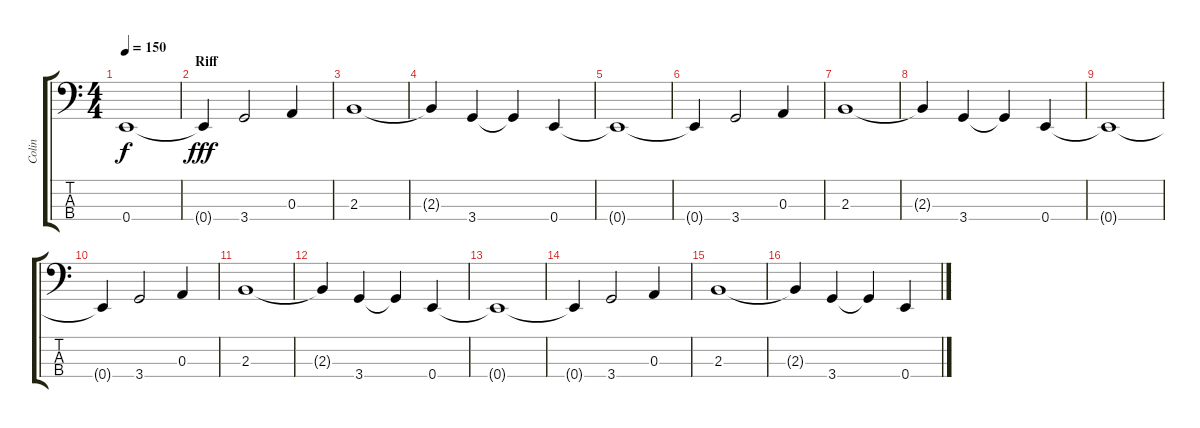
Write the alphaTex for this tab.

\track ("Colin" "Colin") {instrument electricbassfinger}
\staff {score tabs}
\tuning (G2 D2 A1 E1) {hide}
\ts (4 4)
\tempo 150
\clef f4
\ks c
0.4{t}.1{dy f} |
\section ("" "Riff")
0.4{t}.4{dy fff} 3.4.2 0.3.4 |
2.3.1 |
2.3{t}.4 3.4.4 3.4{t}.4 0.4.4 |
0.4{t}.1 |
0.4{t}.4 3.4.2 0.3.4 |
2.3.1 |
2.3{t}.4 3.4.4 3.4{t}.4 0.4.4 |
0.4{t}.1 |
0.4{t}.4 3.4.2 0.3.4 |
2.3.1 |
2.3{t}.4 3.4.4 3.4{t}.4 0.4.4 |
0.4{t}.1 |
0.4{t}.4 3.4.2 0.3.4 |
2.3.1 |
2.3{t}.4 3.4.4 3.4{t}.4 0.4.4
